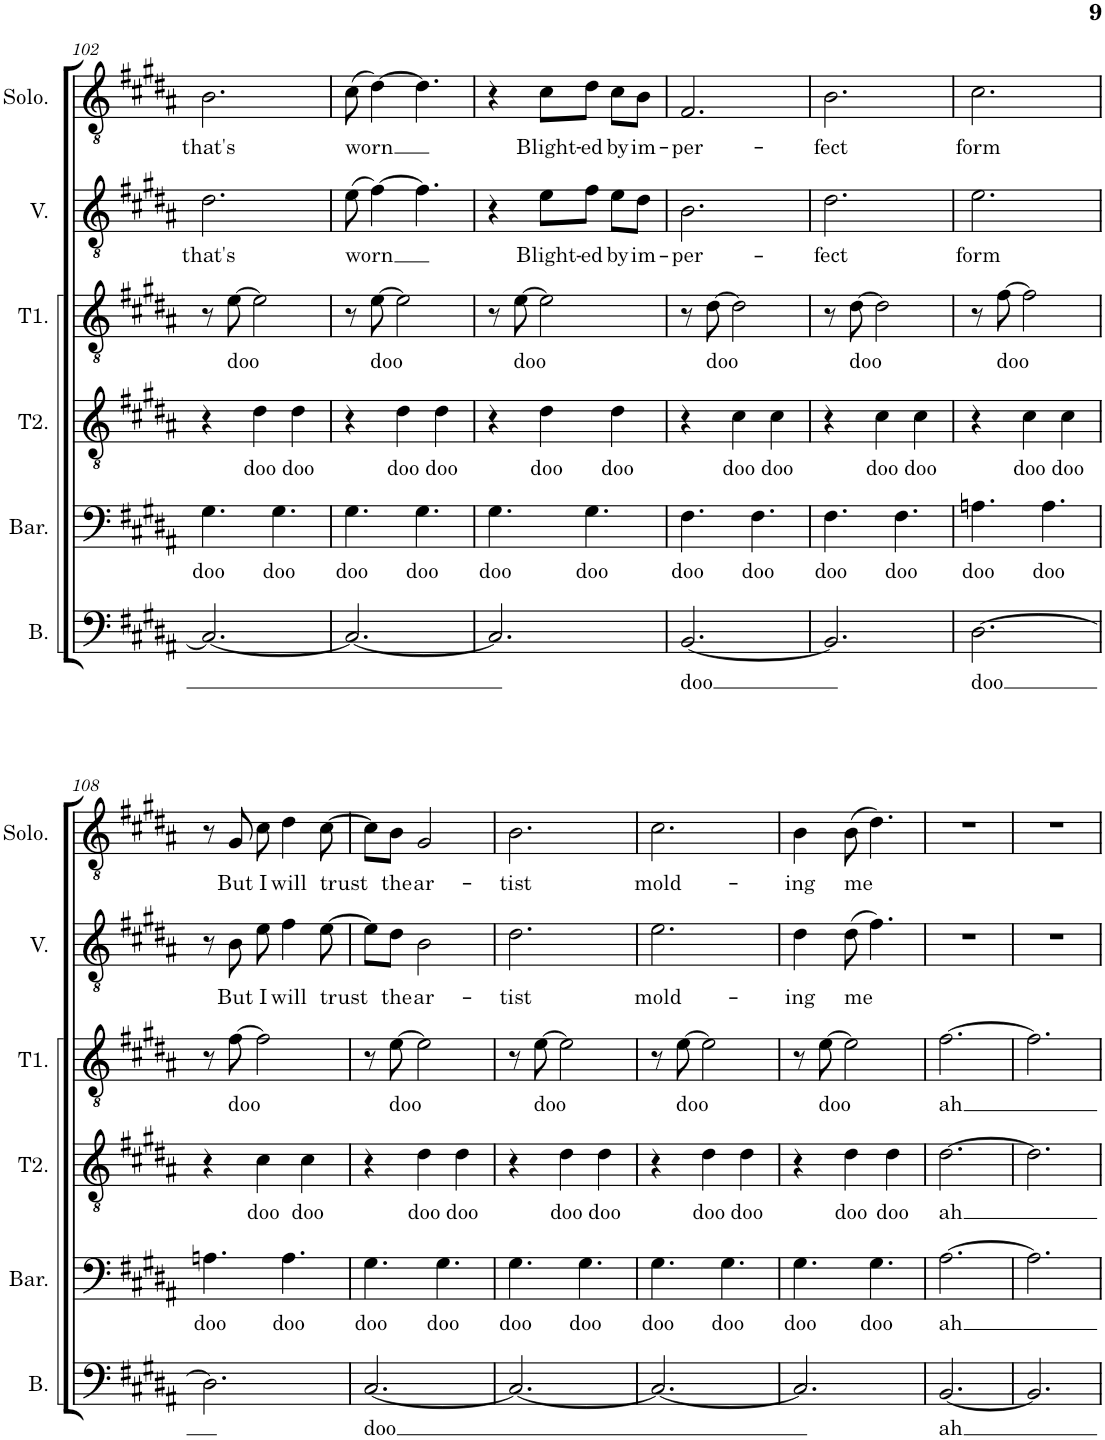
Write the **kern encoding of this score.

**kern	**text	**kern	**text	**kern	**text	**kern	**text	**kern	**text	**kern	**text
*part6	*part6	*part5	*part5	*part4	*part4	*part3	*part3	*part2	*part2	*part1	*part1
*staff6	*staff6	*staff5	*staff5	*staff4	*staff4	*staff3	*staff3	*staff2	*staff2	*staff1	*staff1
*I"Bass	*	*I"Baritone	*	*I"Tenor 2	*	*I"Tenor 1	*	*I"Voice	*	*I"Soloist	*
*I'B.	*	*I'Bar.	*	*I'T2.	*	*I'T1.	*	*I'V.	*	*I'Solo.	*
!!LO:PB:g=z
*clefF4	*	*clefF4	*	*clefGv2	*	*clefGv2	*	*clefGv2	*	*clefGv2	*
*k[f#c#g#d#a#]	*	*k[f#c#g#d#a#]	*	*k[f#c#g#d#a#]	*	*k[f#c#g#d#a#]	*	*k[f#c#g#d#a#]	*	*k[f#c#g#d#a#]	*
*M3/4	*	*M3/4	*	*M3/4	*	*M3/4	*	*M3/4	*	*M3/4	*
=102	=102	=102	=102	=102	=102	=102	=102	=102	=102	=102	=102
!	!	!	!LO:LY:b	!	!	!	!	!	!LO:LY:b	!	!LO:LY:b
2.C#/_	.	4.G#\	doo	4r	.	8r	.	2.d#\	that's	2.B\	that's
!	!	!	!	!	!	!	!LO:LY:b	!	!	!	!
.	.	.	.	.	.	[8e\	doo	.	.	.	.
!	!	!	!	!	!LO:LY:b	!	!	!	!	!	!
.	.	.	.	4d#\	doo	2e\]	.	.	.	.	.
!	!	!	!LO:LY:b	!	!	!	!	!	!	!	!
.	.	4.G#\	doo	.	.	.	.	.	.	.	.
!	!	!	!	!	!LO:LY:b	!	!	!	!	!	!
.	.	.	.	4d#\	doo	.	.	.	.	.	.
=103	=103	=103	=103	=103	=103	=103	=103	=103	=103	=103	=103
!	!	!	!LO:LY:b	!	!	!	!	!	!LO:LY:b	!	!LO:LY:b
2.C#/_	.	4.G#\	doo	4r	.	8r	.	(8e\	worn	(8c#\	worn
!	!	!	!	!	!	!	!LO:LY:b	!	!	!	!
.	.	.	.	.	.	[8e\	doo	[4f#\)	.	[4d#\)	.
!	!	!	!	!	!LO:LY:b	!	!	!	!	!	!
.	.	.	.	4d#\	doo	2e\]	.	.	.	.	.
!	!	!	!LO:LY:b	!	!	!	!	!	!	!	!
.	.	4.G#\	doo	.	.	.	.	4.f#\]	.	4.d#\]	.
!	!	!	!	!	!LO:LY:b	!	!	!	!	!	!
.	.	.	.	4d#\	doo	.	.	.	.	.	.
=104	=104	=104	=104	=104	=104	=104	=104	=104	=104	=104	=104
!	!	!	!LO:LY:b	!	!	!	!	!	!	!	!
2.C#/]	.	4.G#\	doo	4r	.	8r	.	4r	.	4r	.
!	!	!	!	!	!	!	!LO:LY:b	!	!	!	!
.	.	.	.	.	.	[8e\	doo	.	.	.	.
!	!	!	!	!	!LO:LY:b	!	!	!	!LO:LY:b	!	!LO:LY:b
.	.	.	.	4d#\	doo	2e\]	.	8e\L	Blight-	8c#\L	Blight-
!	!	!	!LO:LY:b	!	!	!	!	!	!LO:LY:b	!	!LO:LY:b
.	.	4.G#\	doo	.	.	.	.	8f#\J	-ed	8d#\J	-ed
!	!	!	!	!	!LO:LY:b	!	!	!	!LO:LY:b	!	!LO:LY:b
.	.	.	.	4d#\	doo	.	.	8e\L	by	8c#\L	by
!	!	!	!	!	!	!	!	!	!LO:LY:b	!	!LO:LY:b
.	.	.	.	.	.	.	.	8d#\J	im-	8B\J	im-
=105	=105	=105	=105	=105	=105	=105	=105	=105	=105	=105	=105
!	!LO:LY:b	!	!LO:LY:b	!	!	!	!	!	!LO:LY:b	!	!LO:LY:b
[2.BB/	doo	4.F#\	doo	4r	.	8r	.	2.B\	-per-	2.F#/	-per-
!	!	!	!	!	!	!	!LO:LY:b	!	!	!	!
.	.	.	.	.	.	[8d#\	doo	.	.	.	.
!	!	!	!	!	!LO:LY:b	!	!	!	!	!	!
.	.	.	.	4c#\	doo	2d#\]	.	.	.	.	.
!	!	!	!LO:LY:b	!	!	!	!	!	!	!	!
.	.	4.F#\	doo	.	.	.	.	.	.	.	.
!	!	!	!	!	!LO:LY:b	!	!	!	!	!	!
.	.	.	.	4c#\	doo	.	.	.	.	.	.
=106	=106	=106	=106	=106	=106	=106	=106	=106	=106	=106	=106
!	!	!	!LO:LY:b	!	!	!	!	!	!LO:LY:b	!	!LO:LY:b
2.BB/]	.	4.F#\	doo	4r	.	8r	.	2.d#\	-fect	2.B\	-fect
!	!	!	!	!	!	!	!LO:LY:b	!	!	!	!
.	.	.	.	.	.	[8d#\	doo	.	.	.	.
!	!	!	!	!	!LO:LY:b	!	!	!	!	!	!
.	.	.	.	4c#\	doo	2d#\]	.	.	.	.	.
!	!	!	!LO:LY:b	!	!	!	!	!	!	!	!
.	.	4.F#\	doo	.	.	.	.	.	.	.	.
!	!	!	!	!	!LO:LY:b	!	!	!	!	!	!
.	.	.	.	4c#\	doo	.	.	.	.	.	.
=107	=107	=107	=107	=107	=107	=107	=107	=107	=107	=107	=107
!	!LO:LY:b	!	!LO:LY:b	!	!	!	!	!	!LO:LY:b	!	!LO:LY:b
[2.D#\	doo	4.An\	doo	4r	.	8r	.	2.e\	form	2.c#\	form
!	!	!	!	!	!	!	!LO:LY:b	!	!	!	!
.	.	.	.	.	.	[8f#\	doo	.	.	.	.
!	!	!	!	!	!LO:LY:b	!	!	!	!	!	!
.	.	.	.	4c#\	doo	2f#\]	.	.	.	.	.
!	!	!	!LO:LY:b	!	!	!	!	!	!	!	!
.	.	4.A\	doo	.	.	.	.	.	.	.	.
!	!	!	!	!	!LO:LY:b	!	!	!	!	!	!
.	.	.	.	4c#\	doo	.	.	.	.	.	.
!!LO:LB:g=z
=108	=108	=108	=108	=108	=108	=108	=108	=108	=108	=108	=108
!	!	!	!LO:LY:b	!	!	!	!	!	!	!	!
2.D#\]	.	4.An\	doo	4r	.	8r	.	8r	.	8r	.
!	!	!	!	!	!	!	!LO:LY:b	!	!LO:LY:b	!	!LO:LY:b
.	.	.	.	.	.	[8f#\	doo	8B\	But	8G#/	But
!	!	!	!	!	!LO:LY:b	!	!	!	!LO:LY:b	!	!LO:LY:b
.	.	.	.	4c#\	doo	2f#\]	.	8e\	I	8c#\	I
!	!	!	!LO:LY:b	!	!	!	!	!	!LO:LY:b	!	!LO:LY:b
.	.	4.A\	doo	.	.	.	.	4f#\	will	4d#\	will
!	!	!	!	!	!LO:LY:b	!	!	!	!	!	!
.	.	.	.	4c#\	doo	.	.	.	.	.	.
!	!	!	!	!	!	!	!	!	!LO:LY:b	!	!LO:LY:b
.	.	.	.	.	.	.	.	[8e\	trust	[8c#\	trust
=109	=109	=109	=109	=109	=109	=109	=109	=109	=109	=109	=109
!	!LO:LY:b	!	!LO:LY:b	!	!	!	!	!	!	!	!
[2.C#/	doo	4.G#\	doo	4r	.	8r	.	8e\L]	.	8c#\L]	.
!	!	!	!	!	!	!	!LO:LY:b	!	!LO:LY:b	!	!LO:LY:b
.	.	.	.	.	.	[8e\	doo	8d#\J	the	8B\J	the
!	!	!	!	!	!LO:LY:b	!	!	!	!LO:LY:b	!	!LO:LY:b
.	.	.	.	4d#\	doo	2e\]	.	2B\	ar-	2G#/	ar-
!	!	!	!LO:LY:b	!	!	!	!	!	!	!	!
.	.	4.G#\	doo	.	.	.	.	.	.	.	.
!	!	!	!	!	!LO:LY:b	!	!	!	!	!	!
.	.	.	.	4d#\	doo	.	.	.	.	.	.
=110	=110	=110	=110	=110	=110	=110	=110	=110	=110	=110	=110
!	!	!	!LO:LY:b	!	!	!	!	!	!LO:LY:b	!	!LO:LY:b
2.C#/_	.	4.G#\	doo	4r	.	8r	.	2.d#\	-tist	2.B\	-tist
!	!	!	!	!	!	!	!LO:LY:b	!	!	!	!
.	.	.	.	.	.	[8e\	doo	.	.	.	.
!	!	!	!	!	!LO:LY:b	!	!	!	!	!	!
.	.	.	.	4d#\	doo	2e\]	.	.	.	.	.
!	!	!	!LO:LY:b	!	!	!	!	!	!	!	!
.	.	4.G#\	doo	.	.	.	.	.	.	.	.
!	!	!	!	!	!LO:LY:b	!	!	!	!	!	!
.	.	.	.	4d#\	doo	.	.	.	.	.	.
=111	=111	=111	=111	=111	=111	=111	=111	=111	=111	=111	=111
!	!	!	!LO:LY:b	!	!	!	!	!	!LO:LY:b	!	!LO:LY:b
2.C#/_	.	4.G#\	doo	4r	.	8r	.	2.e\	mold-	2.c#\	mold-
!	!	!	!	!	!	!	!LO:LY:b	!	!	!	!
.	.	.	.	.	.	[8e\	doo	.	.	.	.
!	!	!	!	!	!LO:LY:b	!	!	!	!	!	!
.	.	.	.	4d#\	doo	2e\]	.	.	.	.	.
!	!	!	!LO:LY:b	!	!	!	!	!	!	!	!
.	.	4.G#\	doo	.	.	.	.	.	.	.	.
!	!	!	!	!	!LO:LY:b	!	!	!	!	!	!
.	.	.	.	4d#\	doo	.	.	.	.	.	.
=112	=112	=112	=112	=112	=112	=112	=112	=112	=112	=112	=112
!	!	!	!LO:LY:b	!	!	!	!	!	!LO:LY:b	!	!LO:LY:b
2.C#/]	.	4.G#\	doo	4r	.	8r	.	4d#\	-ing	4B\	-ing
!	!	!	!	!	!	!	!LO:LY:b	!	!	!	!
.	.	.	.	.	.	[8e\	doo	.	.	.	.
!	!	!	!	!	!LO:LY:b	!	!	!	!LO:LY:b	!	!LO:LY:b
.	.	.	.	4d#\	doo	2e\]	.	(8d#\	me	(8B\	me
!	!	!	!LO:LY:b	!	!	!	!	!	!	!	!
.	.	4.G#\	doo	.	.	.	.	4.f#\)	.	4.d#\)	.
!	!	!	!	!	!LO:LY:b	!	!	!	!	!	!
.	.	.	.	4d#\	doo	.	.	.	.	.	.
=113	=113	=113	=113	=113	=113	=113	=113	=113	=113	=113	=113
!	!LO:LY:b	!	!LO:LY:b	!	!LO:LY:b	!	!LO:LY:b	!	!	!	!
[2.BB/	ah	[2.A#\	ah	[2.d#\	ah	[2.f#\	ah	2.r	.	2.r	.
=114	=114	=114	=114	=114	=114	=114	=114	=114	=114	=114	=114
2.BB/]	.	2.A#\]	.	2.d#\]	.	2.f#\]	.	2.r	.	2.r	.
=	=	=	=	=	=	=	=	=	=	=	=
*-	*-	*-	*-	*-	*-	*-	*-	*-	*-	*-	*-
